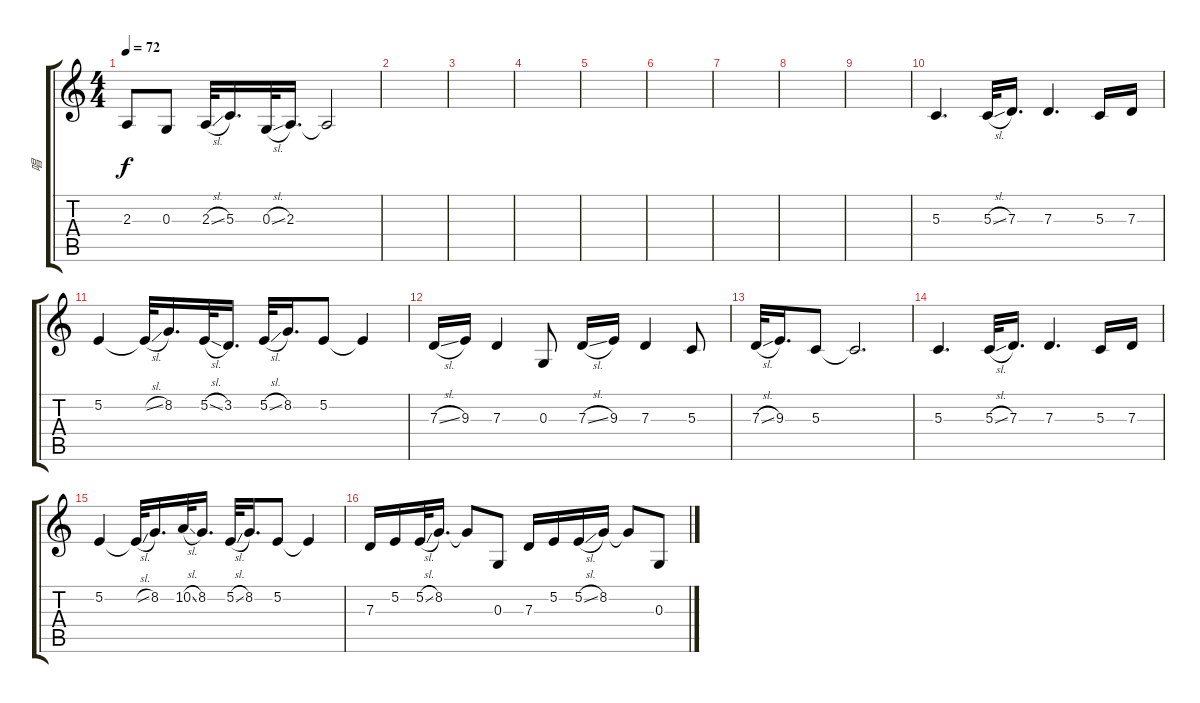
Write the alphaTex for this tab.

\track ("唱" "唱") {instrument voiceoohs}
\staff {score tabs}
\tuning (E4 B3 G3 D3 A2 E2) {hide}
\ts (4 4)
\tempo 72
\clef g2
\ks c
2.3.8{dy f} 0.3.8 2.3{sl}.32 5.3.16{d} 0.3{sl}.32 2.3.16{d} 2.3{t}.2 |
|
|
|
|
|
|
|
|
5.3.4{d} 5.3{sl}.32 7.3.16{d} 7.3.4{d} 5.3.16 7.3.16 |
5.2.4 5.2{sl t}.32 8.2.16{d} 5.2{sl}.32 3.2.16{d} 5.2{sl}.32 8.2.16{d} 5.2.8 5.2{t}.4 |
7.3{sl}.16 9.3.16 7.3.4 0.3.8 7.3{sl}.16 9.3.16 7.3.4 5.3.8 |
7.3{sl}.32 9.3.16{d} 5.3.8 5.3{t}.2{d} |
5.3.4{d} 5.3{sl}.32 7.3.16{d} 7.3.4{d} 5.3.16 7.3.16 |
5.2.4 5.2{sl t}.32 8.2.16{d} 10.2{sl}.32 8.2.16{d} 5.2{sl}.32 8.2.16{d} 5.2.8 5.2{t}.4 |
7.3.16 5.2.16 5.2{sl}.32 8.2.16{d} 8.2{t}.8 0.3.8 7.3.16 5.2.16 5.2{sl}.16 8.2.16 8.2{t}.8 0.3.8
